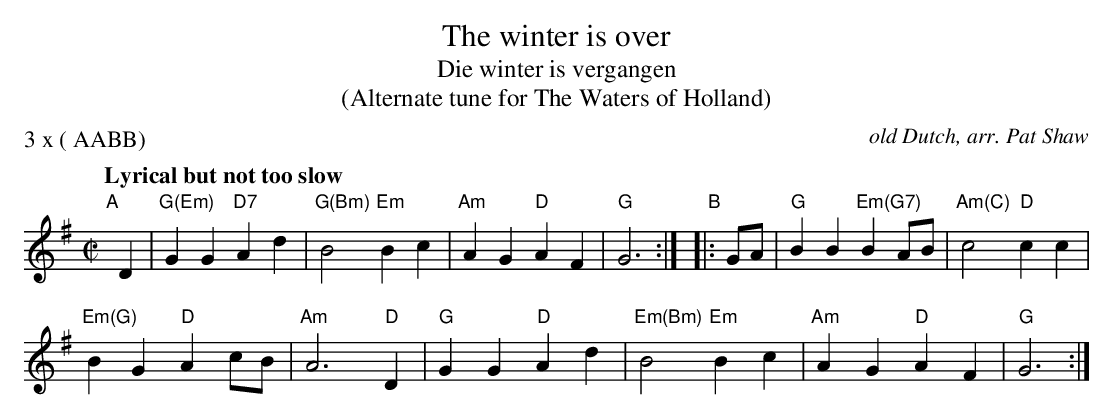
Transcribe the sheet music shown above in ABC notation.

X:1
T: The winter is over
T: Die winter is vergangen
T: (Alternate tune for The Waters of Holland)
C: old Dutch, arr. Pat Shaw
P: 3 x ( AABB)
Q: "Lyrical but not too slow"
M: C|
L: 1/4
K: G
"A"[|] D |\
"G(Em)"GG "D7"Ad | "G(Bm)"B2 "Em"Bc | "Am"AG "D"AF | "G"G3 :|"B"|: G/A/ | "G"BB "Em(G7)"BA/B/ | "Am(C)"c2 "D"cc |
"Em(G)"BG "D"Ac/B/ | "Am"A3 "D"D | "G"GG "D"Ad | "Em(Bm)"B2"Em"Bc | "Am"AG "D"AF | "G"G3 :|
